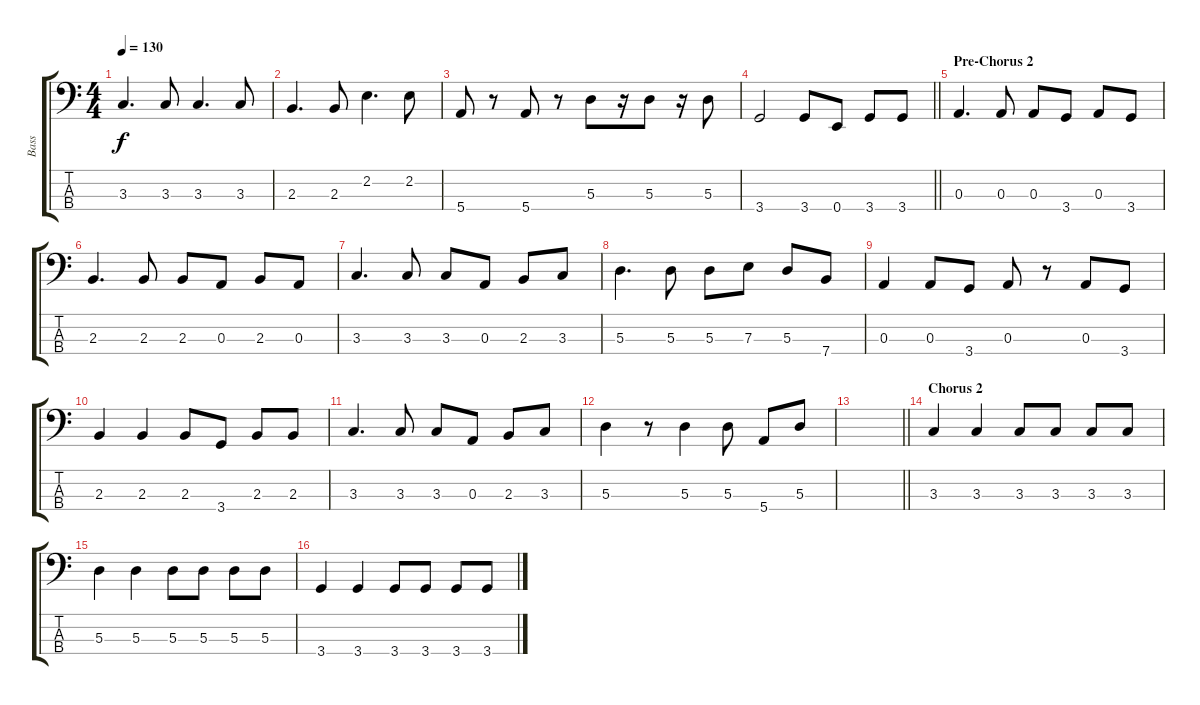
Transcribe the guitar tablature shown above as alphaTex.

\track ("Bass" "Bass") {instrument electricbasspick}
\staff {score tabs}
\tuning (G2 D2 A1 E1) {hide}
\ts (4 4)
\tempo 130
\clef f4
\ks c
3.3.4{d dy f} 3.3.8 3.3.4{d} 3.3.8 |
2.3.4{d} 2.3.8 2.2.4{d} 2.2.8 |
5.4.8 r.8 5.4.8 r.8 5.3.8 r.16 5.3.8 r.16 5.3.8 |
\barLineRight lightlight
3.4.2 3.4.8 0.4.8 3.4.8 3.4.8 |
\section ("" "Pre-Chorus 2")
0.3.4{d} 0.3.8 0.3.8 3.4.8 0.3.8 3.4.8 |
2.3.4{d} 2.3.8 2.3.8 0.3.8 2.3.8 0.3.8 |
3.3.4{d} 3.3.8 3.3.8 0.3.8 2.3.8 3.3.8 |
5.3.4{d} 5.3.8 5.3.8 7.3.8 5.3.8 7.4.8 |
0.3.4 0.3.8 3.4.8 0.3.8 r.8 0.3.8 3.4.8 |
2.3.4 2.3.4 2.3.8 3.4.8 2.3.8 2.3.8 |
3.3.4{d} 3.3.8 3.3.8 0.3.8 2.3.8 3.3.8 |
5.3.4 r.8 5.3.4 5.3.8 5.4.8 5.3.8 |
\barLineRight lightlight
|
\section ("" "Chorus 2")
3.3.4 3.3.4 3.3.8 3.3.8 3.3.8 3.3.8 |
5.3.4 5.3.4 5.3.8 5.3.8 5.3.8 5.3.8 |
3.4.4 3.4.4 3.4.8 3.4.8 3.4.8 3.4.8
